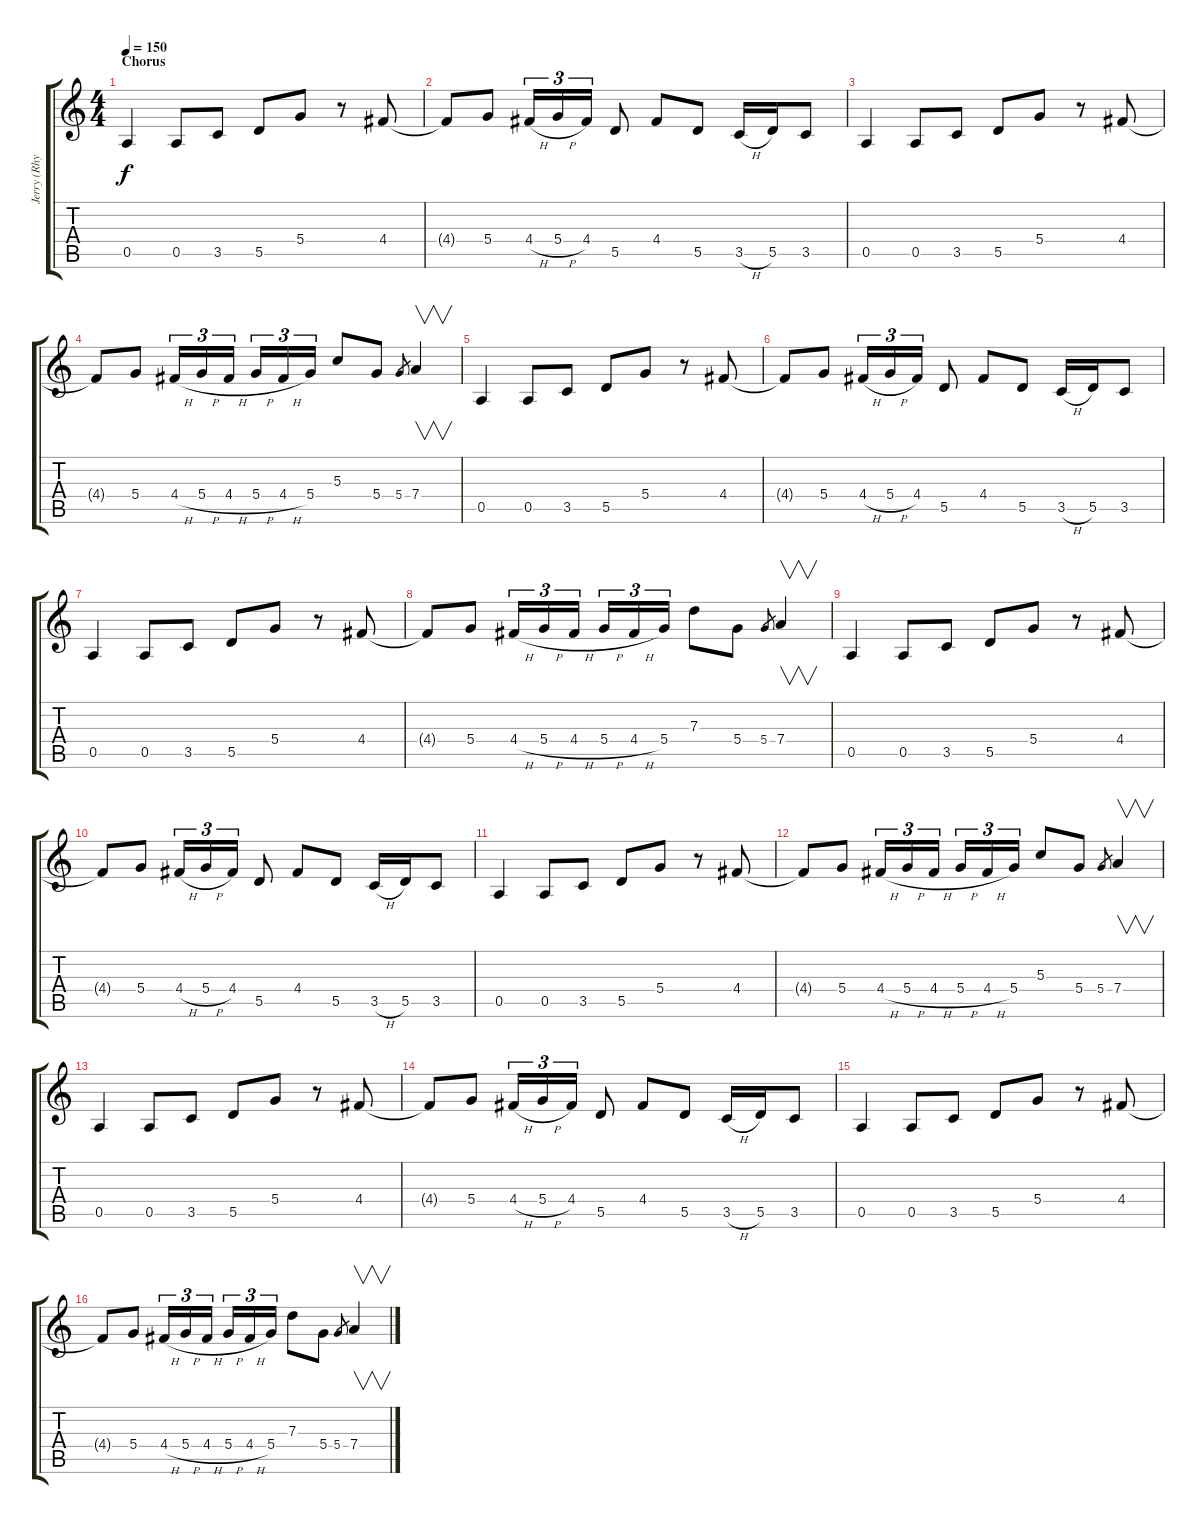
\track ("Jerry (Rhythm)" "Jerry (Rhy") {instrument distortionguitar}
\staff {score tabs}
\tuning (E4 B3 G3 D3 A2 E2) {hide}
\ts (4 4)
\section ("" "Chorus")
\tempo 150
\clef g2
\ks c
0.5.4{dy f} 0.5.8 3.5.8 5.5.8 5.4.8 r.8 4.4.8 |
4.4{t}.8 5.4.8 4.4{h}.16{tu (3 2)} 5.4{h}.16{tu (3 2)} 4.4.16{tu (3 2)} 5.5.8 4.4.8 5.5.8 3.5{h}.16 5.5.16 3.5.8 |
0.5.4 0.5.8 3.5.8 5.5.8 5.4.8 r.8 4.4.8 |
4.4{t}.8 5.4.8 4.4{h}.16{tu (3 2)} 5.4{h}.16{tu (3 2)} 4.4{h}.16{tu (3 2)} 5.4{h}.16{tu (3 2)} 4.4{h}.16{tu (3 2)} 5.4.16{tu (3 2)} 5.3.8 5.4.8 5.4.8{gr} 7.4.4{v} |
0.5.4 0.5.8 3.5.8 5.5.8 5.4.8 r.8 4.4.8 |
4.4{t}.8 5.4.8 4.4{h}.16{tu (3 2)} 5.4{h}.16{tu (3 2)} 4.4.16{tu (3 2)} 5.5.8 4.4.8 5.5.8 3.5{h}.16 5.5.16 3.5.8 |
0.5.4 0.5.8 3.5.8 5.5.8 5.4.8 r.8 4.4.8 |
4.4{t}.8 5.4.8 4.4{h}.16{tu (3 2)} 5.4{h}.16{tu (3 2)} 4.4{h}.16{tu (3 2)} 5.4{h}.16{tu (3 2)} 4.4{h}.16{tu (3 2)} 5.4.16{tu (3 2)} 7.3.8 5.4.8 5.4.8{gr} 7.4.4{v} |
0.5.4 0.5.8 3.5.8 5.5.8 5.4.8 r.8 4.4.8 |
4.4{t}.8 5.4.8 4.4{h}.16{tu (3 2)} 5.4{h}.16{tu (3 2)} 4.4.16{tu (3 2)} 5.5.8 4.4.8 5.5.8 3.5{h}.16 5.5.16 3.5.8 |
0.5.4 0.5.8 3.5.8 5.5.8 5.4.8 r.8 4.4.8 |
4.4{t}.8 5.4.8 4.4{h}.16{tu (3 2)} 5.4{h}.16{tu (3 2)} 4.4{h}.16{tu (3 2)} 5.4{h}.16{tu (3 2)} 4.4{h}.16{tu (3 2)} 5.4.16{tu (3 2)} 5.3.8 5.4.8 5.4.8{gr} 7.4.4{v} |
0.5.4 0.5.8 3.5.8 5.5.8 5.4.8 r.8 4.4.8 |
4.4{t}.8 5.4.8 4.4{h}.16{tu (3 2)} 5.4{h}.16{tu (3 2)} 4.4.16{tu (3 2)} 5.5.8 4.4.8 5.5.8 3.5{h}.16 5.5.16 3.5.8 |
0.5.4 0.5.8 3.5.8 5.5.8 5.4.8 r.8 4.4.8 |
4.4{t}.8 5.4.8 4.4{h}.16{tu (3 2)} 5.4{h}.16{tu (3 2)} 4.4{h}.16{tu (3 2)} 5.4{h}.16{tu (3 2)} 4.4{h}.16{tu (3 2)} 5.4.16{tu (3 2)} 7.3.8 5.4.8 5.4.8{gr} 7.4.4{v}
